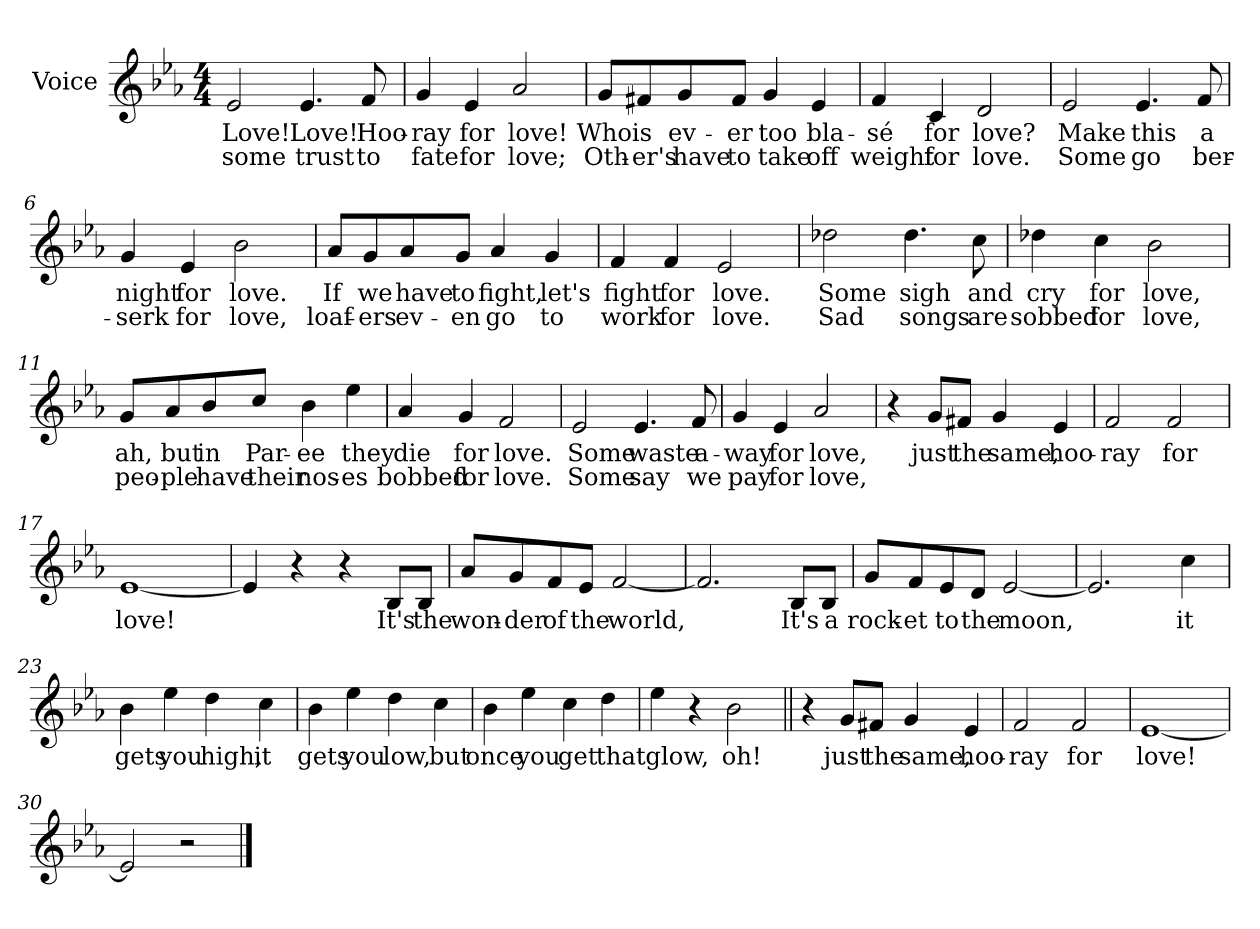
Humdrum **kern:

**kern	**text	**text
*part1	*part1	*part1
*staff1	*staff1	*staff1
*I"Voice	*	*
*I'Vo.	*	*
*clefG2	*	*
*k[b-e-a-]	*	*
*E-:	*	*
*M4/4	*	*
=1	=1	=1
2e-/	Love!	some
4.e-/	Love!	trust
8f/	Hoo-	to
=2	=2	=2
4g/	-ray	fate
4e-/	for	for
2a-/	love!	love;
=3	=3	=3
8g/L	Who	Oth-
8f#X/	is	-er's
8g/	ev-	have
8f#/J	-er	to
4g/	too	take
4e-/	bla-	off
=4	=4	=4
4f/	-sé	weight
4c/	for	for
2d/	love?	love.
!!LO:LB:g=z
=5	=5	=5
2e-/	Make	Some
4.e-/	this	go
8f/	a	ber-
=6	=6	=6
4g/	night	-serk
4e-/	for	for
2b-\	love.	love,
=7	=7	=7
8a-/L	If	loaf-
8g/	we	-ers
8a-/	have	ev-
8g/J	to	-en
4a-/	fight,	go
4g/	let's	to
=8	=8	=8
4f/	fight	work
4f/	for	for
2e-/	love.	love.
!!LO:LB:g=z
=9	=9	=9
2dd-X\	Some	Sad
4.dd-\	sigh	songs
8cc\	and	are
=10	=10	=10
4dd-X\	cry	sobbed
4cc\	for	for
2b-\	love,	love,
=11	=11	=11
8g/L	ah,	peo-
8a-/	but	-ple
8b-/	in	have
8cc/J	Par-	their
4b-\	-ee	nos-
4ee-\	they	-es
=12	=12	=12
4a-/	die	bobbed
4g/	for	for
2f/	love.	love.
!!LO:LB:g=z
=13	=13	=13
2e-/	Some	Some
4.e-/	waste	say
8f/	a-	we
=14	=14	=14
4g/	-way	pay
4e-/	for	for
2a-/	love,	love,
=15	=15	=15
4r	.	.
8g/L	just	.
8f#X/J	the	.
4g/	same,	.
4e-/	hoo-	.
=16	=16	=16
2f/	-ray	.
2f/	for	.
=17	=17	=17
[1e-	love!	.
!!LO:LB:g=z
=18	=18	=18
4e-/]	.	.
4r	.	.
4r	.	.
8B-/L	It's	.
8B-/J	the	.
=19	=19	=19
8a-/L	won-	.
8g/	-der	.
8f/	of	.
8e-/J	the	.
[2f/	world,	.
=20	=20	=20
2.f/]	.	.
8B-/L	It's	.
8B-/J	a	.
=21	=21	=21
8g/L	rock-	.
8f/	-et	.
8e-/	to	.
8d/J	the	.
[2e-/	moon,	.
=22	=22	=22
2.e-/]	.	.
4cc\	it	.
!!LO:LB:g=z
=23	=23	=23
4b-\	gets	.
4ee-\	you	.
4dd\	high,	.
4cc\	it	.
=24	=24	=24
4b-\	gets	.
4ee-\	you	.
4dd\	low,	.
4cc\	but	.
=25	=25	=25
4b-\	once	.
4ee-\	you	.
4cc\	get	.
4dd\	that	.
=26	=26	=26
4ee-\	glow,	.
4r	.	.
2b-\	oh!	.
!!LO:LB:g=z
=27||	=27||	=27||
4r	.	.
8g/L	just	.
8f#X/J	the	.
4g/	same,	.
4e-/	hoo-	.
=28	=28	=28
2f/	-ray	.
2f/	for	.
=29	=29	=29
[1e-	love!	.
=30	=30	=30
2e-/]	.	.
2r	.	.
==	==	==
*-	*-	*-
